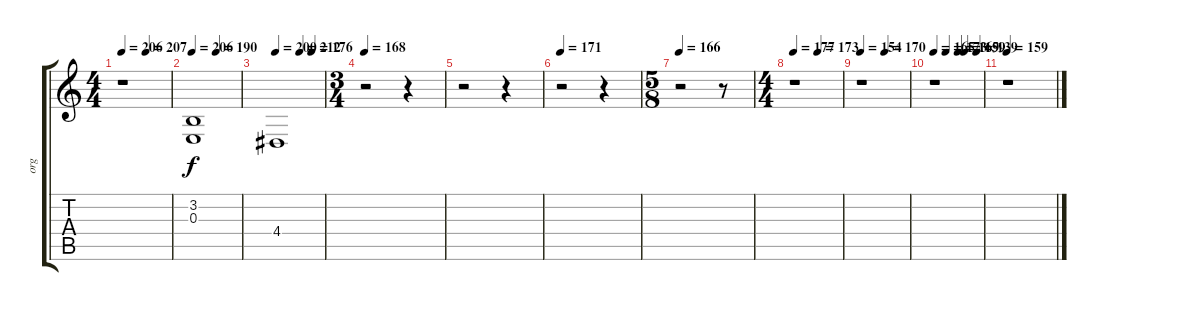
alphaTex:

\track ("org" "org") {instrument reedorgan}
\staff {score tabs}
\tuning (Db4 Ab3 E3 B2 Gb2 Db2) {hide}
\ts (4 4)
\tempo 206
\tempo (207 0.5)
\clef g2
\ks c
r.1{dy f} |
\tempo 206
\tempo (190 0.5)
(3.2 0.3).1 |
\tempo 200
\tempo (212 0.5)
\tempo (176 0.75)
4.4.1 |
\ts (3 4)
\tempo 168
r.2 r.4 |
r.2 r.4 |
\tempo 171
r.2 r.4 |
\ts (5 8)
\tempo 166
r.2 r.8 |
\ts (4 4)
\tempo 177
\tempo (173 0.5)
r.1 |
\tempo 154
\tempo (170 0.5)
r.1 |
\tempo 165
\tempo (173 0.25)
\tempo (169 0.5)
\tempo (159 0.625)
\tempo (139 0.875)
r.1 |
\tempo 159
r.1
